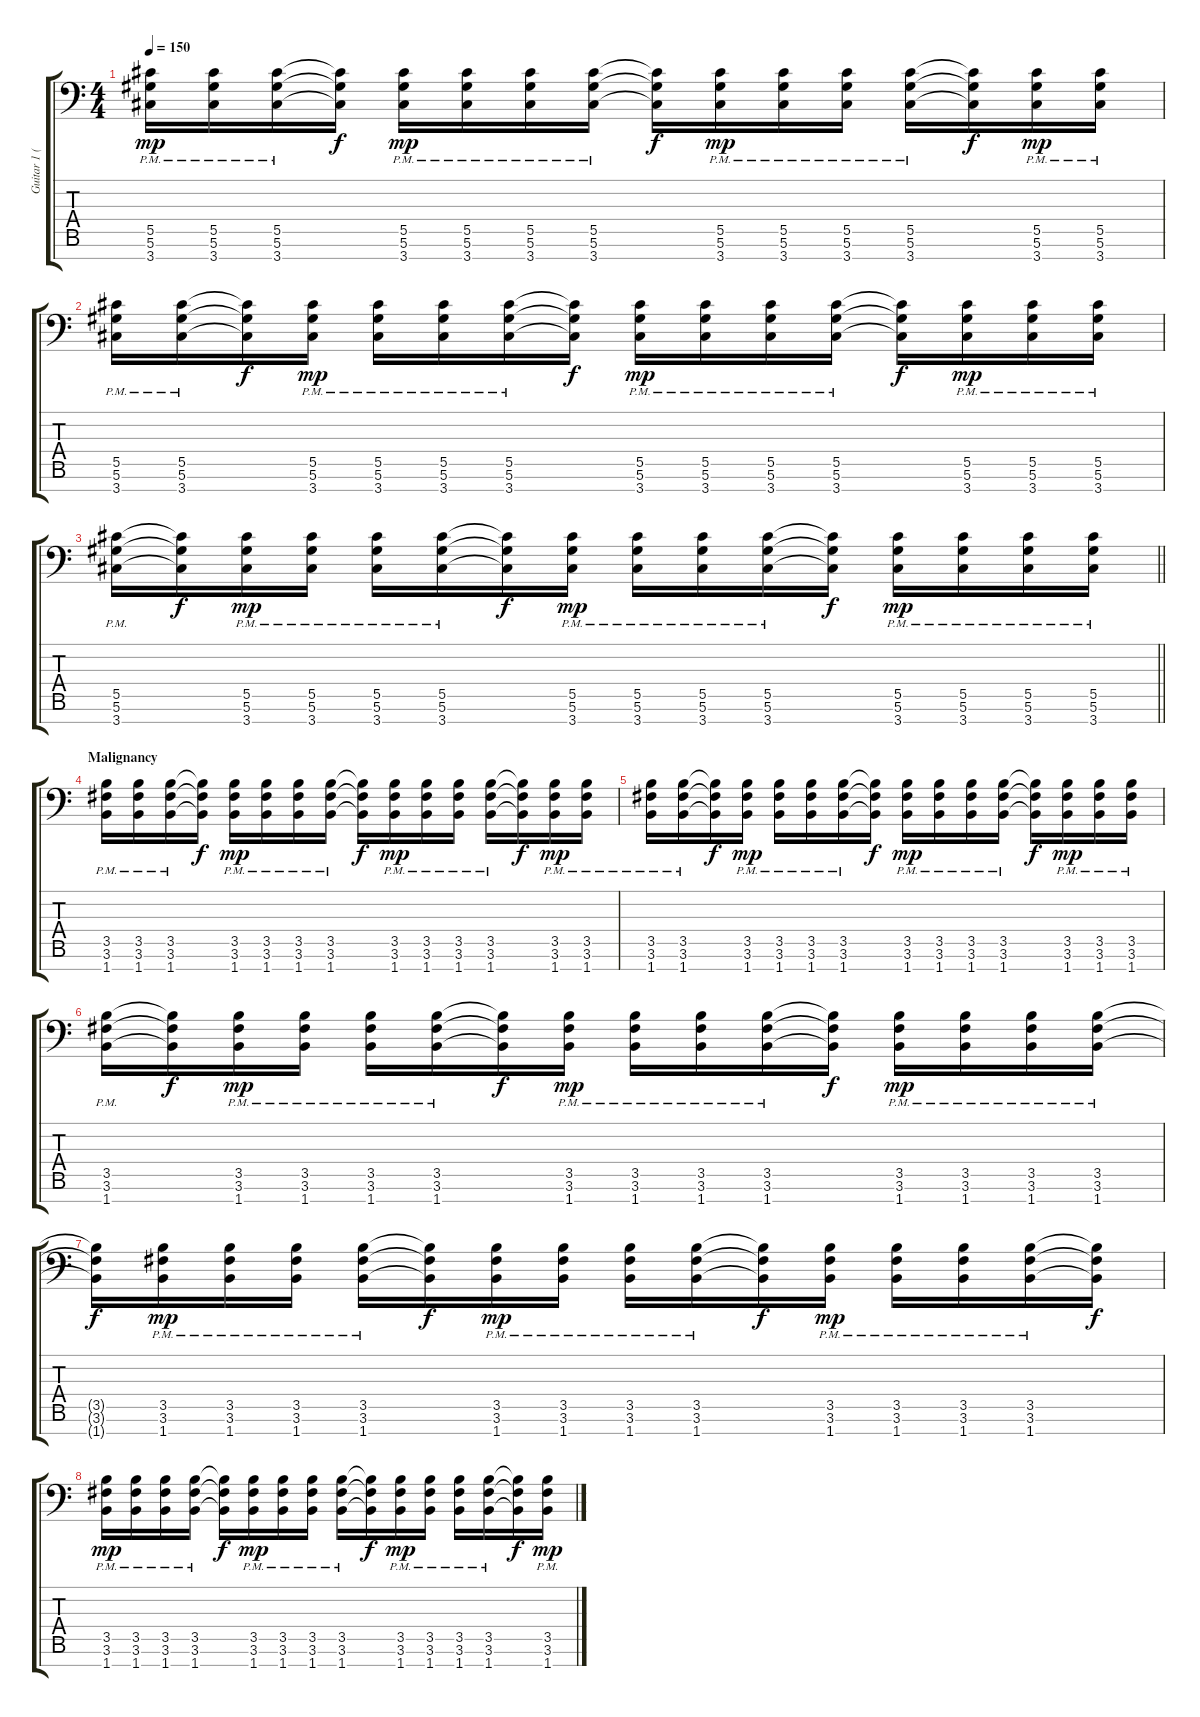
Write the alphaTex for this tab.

\track ("Guitar 1 (Fredrik Thordendal)" "Guitar 1 (") {instrument distortionguitar}
\staff {score tabs}
\tuning (Eb4 Bb3 Gb3 Db3 Ab2 Eb2 Bb1) {hide}
\ts (4 4)
\tempo 150
\clef f4
\ks c
(5.5{pm} 5.6{pm} 3.7{pm}).16{dy mp} (5.5{pm} 5.6{pm} 3.7{pm}).16 (5.5{pm} 5.6{pm} 3.7{pm}).16 (5.5{t} 5.6{t} 3.7{t}).16{dy f} (5.5{pm} 5.6{pm} 3.7{pm}).16{dy mp} (5.5{pm} 5.6{pm} 3.7{pm}).16 (5.5{pm} 5.6{pm} 3.7{pm}).16 (5.5{pm} 5.6{pm} 3.7{pm}).16 (5.5{t} 5.6{t} 3.7{t}).16{dy f} (5.5{pm} 5.6{pm} 3.7{pm}).16{dy mp} (5.5{pm} 5.6{pm} 3.7{pm}).16 (5.5{pm} 5.6{pm} 3.7{pm}).16 (5.5{pm} 5.6{pm} 3.7{pm}).16 (5.5{t} 5.6{t} 3.7{t}).16{dy f} (5.5{pm} 5.6{pm} 3.7{pm}).16{dy mp} (5.5{pm} 5.6{pm} 3.7{pm}).16 |
(5.5{pm} 5.6{pm} 3.7{pm}).16 (5.5{pm} 5.6{pm} 3.7{pm}).16 (5.5{t} 5.6{t} 3.7{t}).16{dy f} (5.5{pm} 5.6{pm} 3.7{pm}).16{dy mp} (5.5{pm} 5.6{pm} 3.7{pm}).16 (5.5{pm} 5.6{pm} 3.7{pm}).16 (5.5{pm} 5.6{pm} 3.7{pm}).16 (5.5{t} 5.6{t} 3.7{t}).16{dy f} (5.5{pm} 5.6{pm} 3.7{pm}).16{dy mp} (5.5{pm} 5.6{pm} 3.7{pm}).16 (5.5{pm} 5.6{pm} 3.7{pm}).16 (5.5{pm} 5.6{pm} 3.7{pm}).16 (5.5{t} 5.6{t} 3.7{t}).16{dy f} (5.5{pm} 5.6{pm} 3.7{pm}).16{dy mp} (5.5{pm} 5.6{pm} 3.7{pm}).16 (5.5{pm} 5.6{pm} 3.7{pm}).16 |
\barLineRight lightlight
(5.5{pm} 5.6{pm} 3.7{pm}).16 (5.5{t} 5.6{t} 3.7{t}).16{dy f} (5.5{pm} 5.6{pm} 3.7{pm}).16{dy mp} (5.5{pm} 5.6{pm} 3.7{pm}).16 (5.5{pm} 5.6{pm} 3.7{pm}).16 (5.5{pm} 5.6{pm} 3.7{pm}).16 (5.5{t} 5.6{t} 3.7{t}).16{dy f} (5.5{pm} 5.6{pm} 3.7{pm}).16{dy mp} (5.5{pm} 5.6{pm} 3.7{pm}).16 (5.5{pm} 5.6{pm} 3.7{pm}).16 (5.5{pm} 5.6{pm} 3.7{pm}).16 (5.5{t} 5.6{t} 3.7{t}).16{dy f} (5.5{pm} 5.6{pm} 3.7{pm}).16{dy mp} (5.5{pm} 5.6{pm} 3.7{pm}).16 (5.5{pm} 5.6{pm} 3.7{pm}).16 (5.5{pm} 5.6{pm} 3.7{pm}).16 |
\section ("" "Malignancy")
(3.5{pm} 3.6{pm} 1.7{pm}).16 (3.5{pm} 3.6{pm} 1.7{pm}).16 (3.5{pm} 3.6{pm} 1.7{pm}).16 (3.5{t} 3.6{t} 1.7{t}).16{dy f} (3.5{pm} 3.6{pm} 1.7{pm}).16{dy mp} (3.5{pm} 3.6{pm} 1.7{pm}).16 (3.5{pm} 3.6{pm} 1.7{pm}).16 (3.5{pm} 3.6{pm} 1.7{pm}).16 (3.5{t} 3.6{t} 1.7{t}).16{dy f} (3.5{pm} 3.6{pm} 1.7{pm}).16{dy mp} (3.5{pm} 3.6{pm} 1.7{pm}).16 (3.5{pm} 3.6{pm} 1.7{pm}).16 (3.5{pm} 3.6{pm} 1.7{pm}).16 (3.5{t} 3.6{t} 1.7{t}).16{dy f} (3.5{pm} 3.6{pm} 1.7{pm}).16{dy mp} (3.5{pm} 3.6{pm} 1.7{pm}).16 |
(3.5{pm} 3.6{pm} 1.7{pm}).16 (3.5{pm} 3.6{pm} 1.7{pm}).16 (3.5{t} 3.6{t} 1.7{t}).16{dy f} (3.5{pm} 3.6{pm} 1.7{pm}).16{dy mp} (3.5{pm} 3.6{pm} 1.7{pm}).16 (3.5{pm} 3.6{pm} 1.7{pm}).16 (3.5{pm} 3.6{pm} 1.7{pm}).16 (3.5{t} 3.6{t} 1.7{t}).16{dy f} (3.5{pm} 3.6{pm} 1.7{pm}).16{dy mp} (3.5{pm} 3.6{pm} 1.7{pm}).16 (3.5{pm} 3.6{pm} 1.7{pm}).16 (3.5{pm} 3.6{pm} 1.7{pm}).16 (3.5{t} 3.6{t} 1.7{t}).16{dy f} (3.5{pm} 3.6{pm} 1.7{pm}).16{dy mp} (3.5{pm} 3.6{pm} 1.7{pm}).16 (3.5{pm} 3.6{pm} 1.7{pm}).16 |
(3.5{pm} 3.6{pm} 1.7{pm}).16 (3.5{t} 3.6{t} 1.7{t}).16{dy f} (3.5{pm} 3.6{pm} 1.7{pm}).16{dy mp} (3.5{pm} 3.6{pm} 1.7{pm}).16 (3.5{pm} 3.6{pm} 1.7{pm}).16 (3.5{pm} 3.6{pm} 1.7{pm}).16 (3.5{t} 3.6{t} 1.7{t}).16{dy f} (3.5{pm} 3.6{pm} 1.7{pm}).16{dy mp} (3.5{pm} 3.6{pm} 1.7{pm}).16 (3.5{pm} 3.6{pm} 1.7{pm}).16 (3.5{pm} 3.6{pm} 1.7{pm}).16 (3.5{t} 3.6{t} 1.7{t}).16{dy f} (3.5{pm} 3.6{pm} 1.7{pm}).16{dy mp} (3.5{pm} 3.6{pm} 1.7{pm}).16 (3.5{pm} 3.6{pm} 1.7{pm}).16 (3.5{pm} 3.6{pm} 1.7{pm}).16 |
(3.5{t} 3.6{t} 1.7{t}).16{dy f} (3.5{pm} 3.6{pm} 1.7{pm}).16{dy mp} (3.5{pm} 3.6{pm} 1.7{pm}).16 (3.5{pm} 3.6{pm} 1.7{pm}).16 (3.5{pm} 3.6{pm} 1.7{pm}).16 (3.5{t} 3.6{t} 1.7{t}).16{dy f} (3.5{pm} 3.6{pm} 1.7{pm}).16{dy mp} (3.5{pm} 3.6{pm} 1.7{pm}).16 (3.5{pm} 3.6{pm} 1.7{pm}).16 (3.5{pm} 3.6{pm} 1.7{pm}).16 (3.5{t} 3.6{t} 1.7{t}).16{dy f} (3.5{pm} 3.6{pm} 1.7{pm}).16{dy mp} (3.5{pm} 3.6{pm} 1.7{pm}).16 (3.5{pm} 3.6{pm} 1.7{pm}).16 (3.5{pm} 3.6{pm} 1.7{pm}).16 (3.5{t} 3.6{t} 1.7{t}).16{dy f} |
(3.5{pm} 3.6{pm} 1.7{pm}).16{dy mp} (3.5{pm} 3.6{pm} 1.7{pm}).16 (3.5{pm} 3.6{pm} 1.7{pm}).16 (3.5{pm} 3.6{pm} 1.7{pm}).16 (3.5{t} 3.6{t} 1.7{t}).16{dy f} (3.5{pm} 3.6{pm} 1.7{pm}).16{dy mp} (3.5{pm} 3.6{pm} 1.7{pm}).16 (3.5{pm} 3.6{pm} 1.7{pm}).16 (3.5{pm} 3.6{pm} 1.7{pm}).16 (3.5{t} 3.6{t} 1.7{t}).16{dy f} (3.5{pm} 3.6{pm} 1.7{pm}).16{dy mp} (3.5{pm} 3.6{pm} 1.7{pm}).16 (3.5{pm} 3.6{pm} 1.7{pm}).16 (3.5{pm} 3.6{pm} 1.7{pm}).16 (3.5{t} 3.6{t} 1.7{t}).16{dy f} (3.5{pm} 3.6{pm} 1.7{pm}).16{dy mp}
